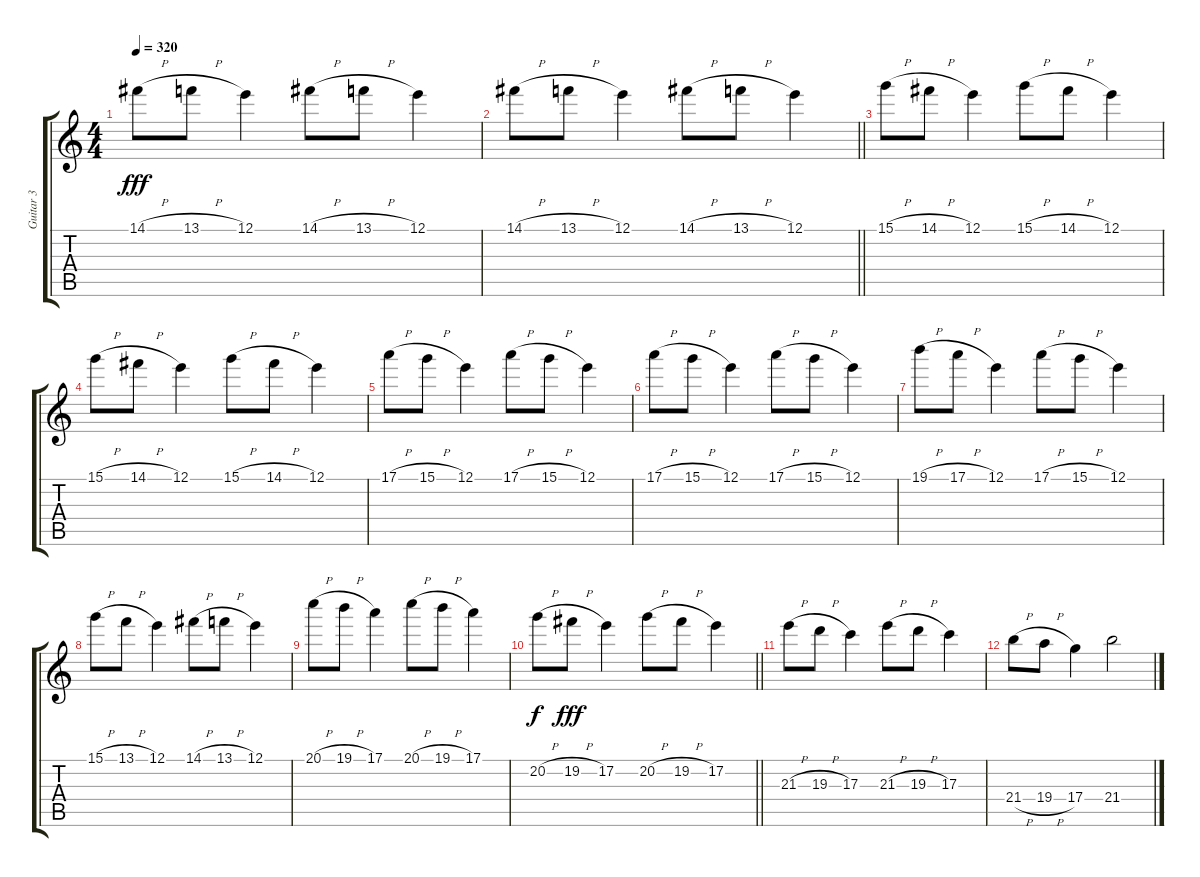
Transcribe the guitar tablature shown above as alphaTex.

\track ("Guitar 3" "Guitar 3") {instrument distortionguitar}
\staff {score tabs}
\tuning (E4 B3 G3 D3 A2 E2) {hide}
\ts (4 4)
\tempo 320
\clef g2
\ks c
14.1{h}.8{dy fff} 13.1{h}.8 12.1.4 14.1{h}.8 13.1{h}.8 12.1.4 |
\barLineRight lightlight
14.1{h}.8 13.1{h}.8 12.1.4 14.1{h}.8 13.1{h}.8 12.1.4 |
15.1{h}.8 14.1{h}.8 12.1.4 15.1{h}.8 14.1{h}.8 12.1.4 |
15.1{h}.8 14.1{h}.8 12.1.4 15.1{h}.8 14.1{h}.8 12.1.4 |
17.1{h}.8 15.1{h}.8 12.1.4 17.1{h}.8 15.1{h}.8 12.1.4 |
17.1{h}.8 15.1{h}.8 12.1.4 17.1{h}.8 15.1{h}.8 12.1.4 |
19.1{h}.8 17.1{h}.8 12.1.4 17.1{h}.8 15.1{h}.8 12.1.4 |
15.1{h}.8 13.1{h}.8 12.1.4 14.1{h}.8 13.1{h}.8 12.1.4 |
20.1{h}.8 19.1{h}.8 17.1.4 20.1{h}.8 19.1{h}.8 17.1.4 |
\barLineRight lightlight
20.2{h}.8{dy f} 19.2{h}.8{dy fff} 17.2.4 20.2{h}.8 19.2{h}.8 17.2.4 |
21.3{h}.8 19.3{h}.8 17.3.4 21.3{h}.8 19.3{h}.8 17.3.4 |
21.4{h}.8 19.4{h}.8 17.4.4 21.4.2
